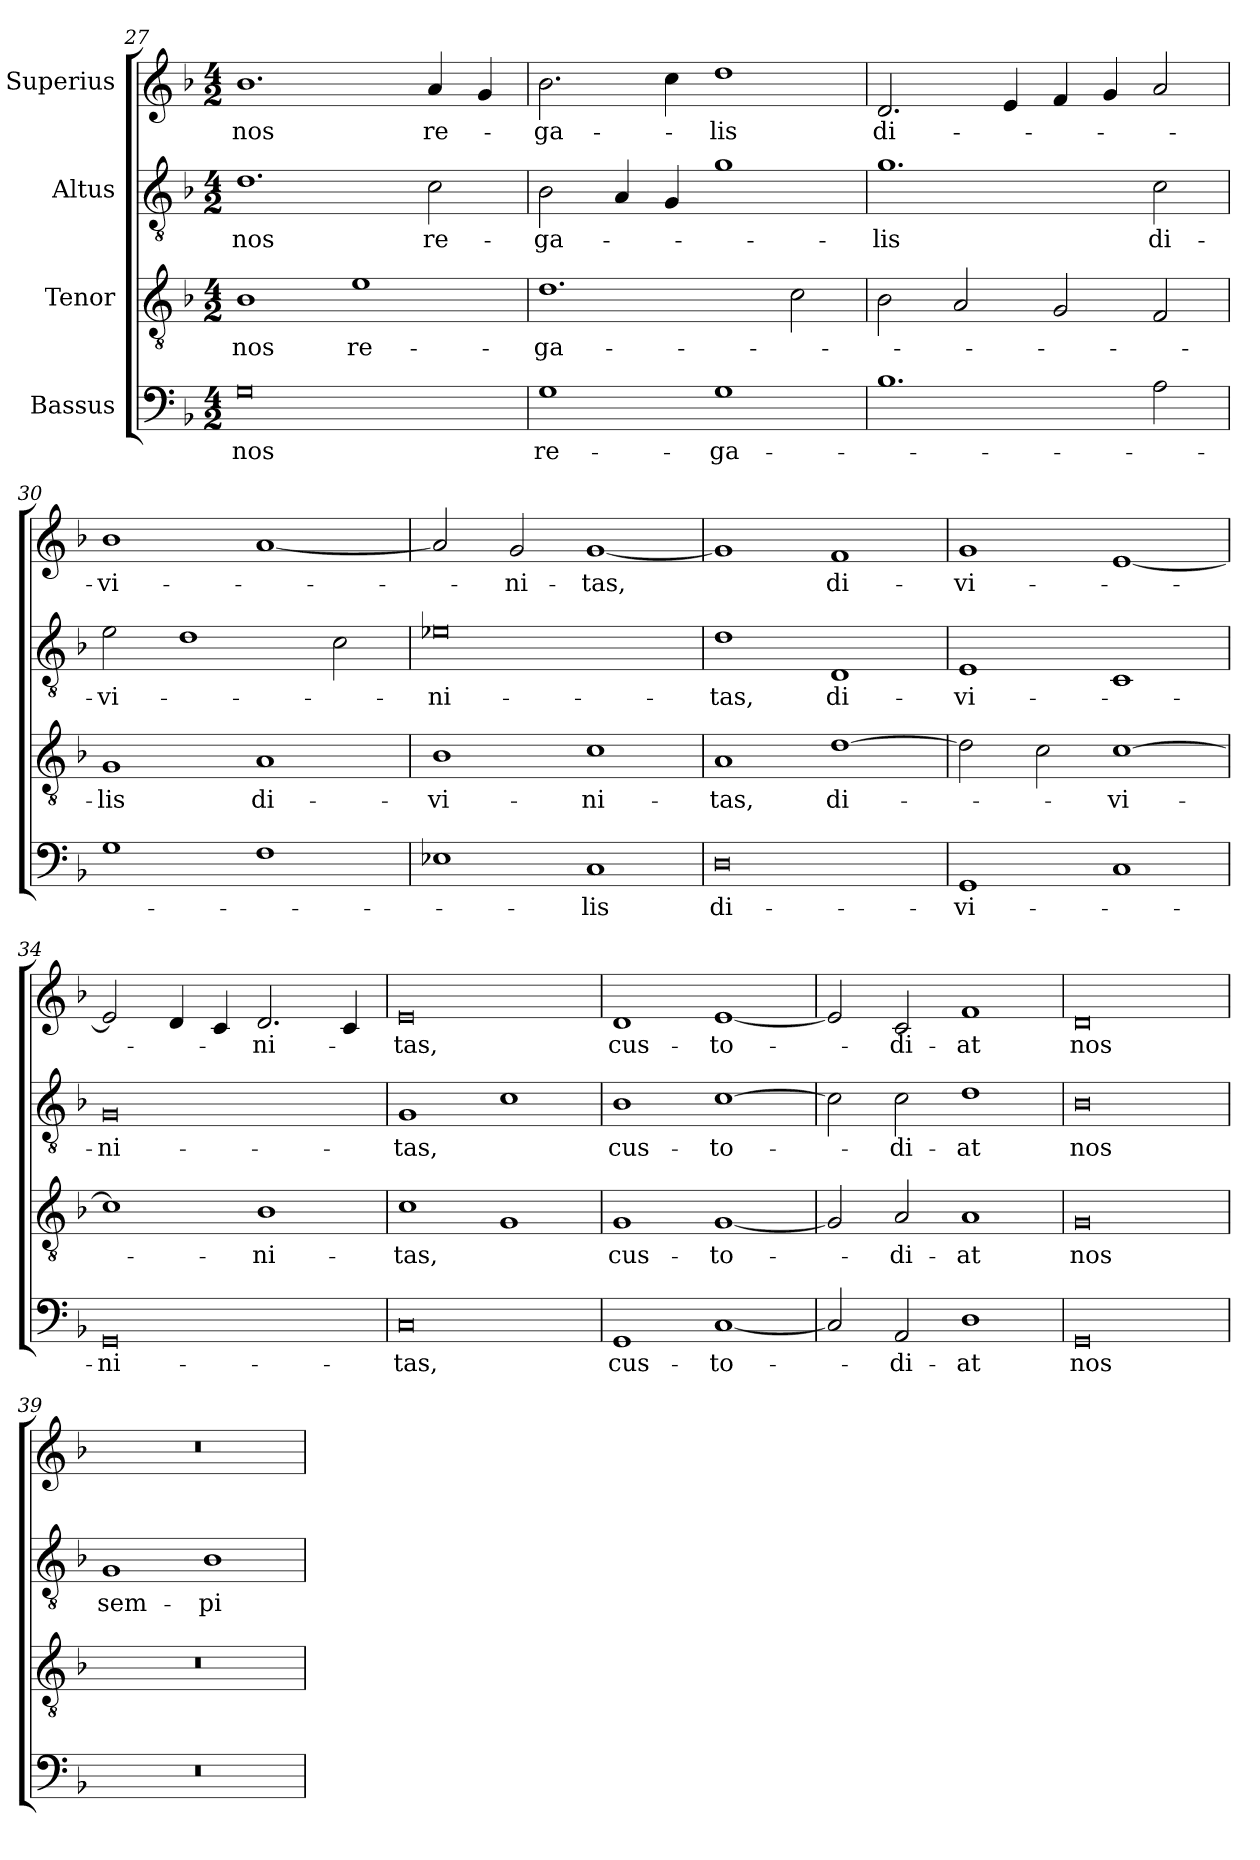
**kern	**text	**kern	**text	**kern	**text	**kern	**text
*part4	*part4	*part3	*part3	*part2	*part2	*part1	*part1
*staff4	*staff4	*staff3	*staff3	*staff2	*staff2	*staff1	*staff1
*I"Bassus	*	*I"Tenor	*	*I"Altus	*	*I"Superius	*
*clefF4	*	*clefGv2	*	*clefGv2	*	*clefG2	*
*k[b-]	*	*k[b-]	*	*k[b-]	*	*k[b-]	*
*M4/2	*	*M4/2	*	*M4/2	*	*M4/2	*
=27	=27	=27	=27	=27	=27	=27	=27
!	!LO:LY:b	!	!LO:LY:b	!	!LO:LY:b	!	!LO:LY:b
0G	nos	1B-	nos	1.d	nos	1.b-	nos
!	!	!	!LO:LY:b	!	!	!	!
.	.	1e	re-	.	.	.	.
!	!	!	!	!	!LO:LY:b	!	!LO:LY:b
.	.	.	.	2c\	re-	4a/	re-
.	.	.	.	.	.	4g/	.
=28	=28	=28	=28	=28	=28	=28	=28
!	!LO:LY:b	!	!LO:LY:b	!	!LO:LY:b	!	!LO:LY:b
1G	re-	1.d	-ga-	2B-\	-ga-	2.b-\	-ga-
.	.	.	.	4A/	.	.	.
.	.	.	.	4G/	.	4cc\	.
!	!LO:LY:b	!	!	!	!	!	!LO:LY:b
1G	-ga-	.	.	1g	.	1dd	-lis
.	.	2c\	.	.	.	.	.
=29	=29	=29	=29	=29	=29	=29	=29
!	!	!	!	!	!LO:LY:b	!	!LO:LY:b
1.B-	.	2B-\	.	1.g	-lis	2.d/	di-
.	.	2A/	.	.	.	.	.
.	.	.	.	.	.	4e/	.
.	.	2G/	.	.	.	4f/	.
.	.	.	.	.	.	4g/	.
!	!	!	!	!	!LO:LY:b	!	!
2A\	.	2F/	.	2c\	di-	2a/	.
!!LO:LB:g=z
=30	=30	=30	=30	=30	=30	=30	=30
!	!	!	!LO:LY:b	!	!LO:LY:b	!	!LO:LY:b
1G	.	1G	lis	2e\	-vi-	1b-	-vi-
.	.	.	.	1d	.	.	.
!	!	!	!LO:LY:b	!	!	!	!
1F	.	1A	di-	.	.	[1a	.
.	.	.	.	2c\	.	.	.
=31	=31	=31	=31	=31	=31	=31	=31
!	!	!	!LO:LY:b	!	!LO:LY:b	!	!
1E-X	.	1B-	-vi-	0e-X	-ni-	2a/]	.
!	!	!	!	!	!	!	!LO:LY:b
.	.	.	.	.	.	2g/	-ni-
!	!LO:LY:b	!	!LO:LY:b	!	!	!	!LO:LY:b
1C	lis	1c	-ni-	.	.	[1g	-tas,
=32	=32	=32	=32	=32	=32	=32	=32
!	!LO:LY:b	!	!LO:LY:b	!	!LO:LY:b	!	!
0D	di-	1A	-tas,	1d	-tas,	1g]	.
!	!	!	!LO:LY:b	!	!LO:LY:b	!	!LO:LY:b
.	.	[1d	di-	1D	di-	1f	di-
=33	=33	=33	=33	=33	=33	=33	=33
!	!LO:LY:b	!	!	!	!LO:LY:b	!	!LO:LY:b
1GG	-vi-	2d\]	.	1E	-vi-	1g	-vi-
.	.	2c\	.	.	.	.	.
!	!	!	!LO:LY:b	!	!	!	!
1C	.	[1c	-vi-	1C	.	[1e	.
=34	=34	=34	=34	=34	=34	=34	=34
!	!LO:LY:b	!	!	!	!LO:LY:b	!	!
0GG	-ni-	1c]	.	0G	-ni-	2e/]	.
.	.	.	.	.	.	4d/	.
.	.	.	.	.	.	4c/	.
!	!	!	!LO:LY:b	!	!	!	!LO:LY:b
.	.	1B-	-ni-	.	.	2.d/	-ni-
.	.	.	.	.	.	4c/	.
=35	=35	=35	=35	=35	=35	=35	=35
!	!LO:LY:b	!	!LO:LY:b	!	!LO:LY:b	!	!LO:LY:b
0C	-tas,	1c	-tas,	1G	-tas,	0e	-tas,
.	.	1G	.	1c	.	.	.
!!LO:PB:g=z
=36	=36	=36	=36	=36	=36	=36	=36
!	!LO:LY:b	!	!LO:LY:b	!	!LO:LY:b	!	!LO:LY:b
1GG	cus-	1G	cus-	1B-	cus-	1d	cus-
!	!LO:LY:b	!	!LO:LY:b	!	!LO:LY:b	!	!LO:LY:b
[1C	-to-	[1G	-to-	[1c	-to-	[1e	-to-
=37	=37	=37	=37	=37	=37	=37	=37
2C/]	.	2G/]	.	2c\]	.	2e/]	.
!	!LO:LY:b	!	!LO:LY:b	!	!LO:LY:b	!	!LO:LY:b
2AA/	-di-	2A/	-di-	2c\	-di-	2c/	-di-
!	!LO:LY:b	!	!LO:LY:b	!	!LO:LY:b	!	!LO:LY:b
1D	-at	1A	-at	1d	-at	1f	-at
=38	=38	=38	=38	=38	=38	=38	=38
!	!LO:LY:b	!	!LO:LY:b	!	!LO:LY:b	!	!LO:LY:b
0GG	nos	0G	nos	0B-	nos	0d	nos
=39	=39	=39	=39	=39	=39	=39	=39
!	!	!	!	!	!LO:LY:b	!	!
0r	.	0r	.	1G	sem-	0r	.
!	!	!	!	!	!LO:LY:b	!	!
.	.	.	.	1B-	-pi-	.	.
=	=	=	=	=	=	=	=
*-	*-	*-	*-	*-	*-	*-	*-
